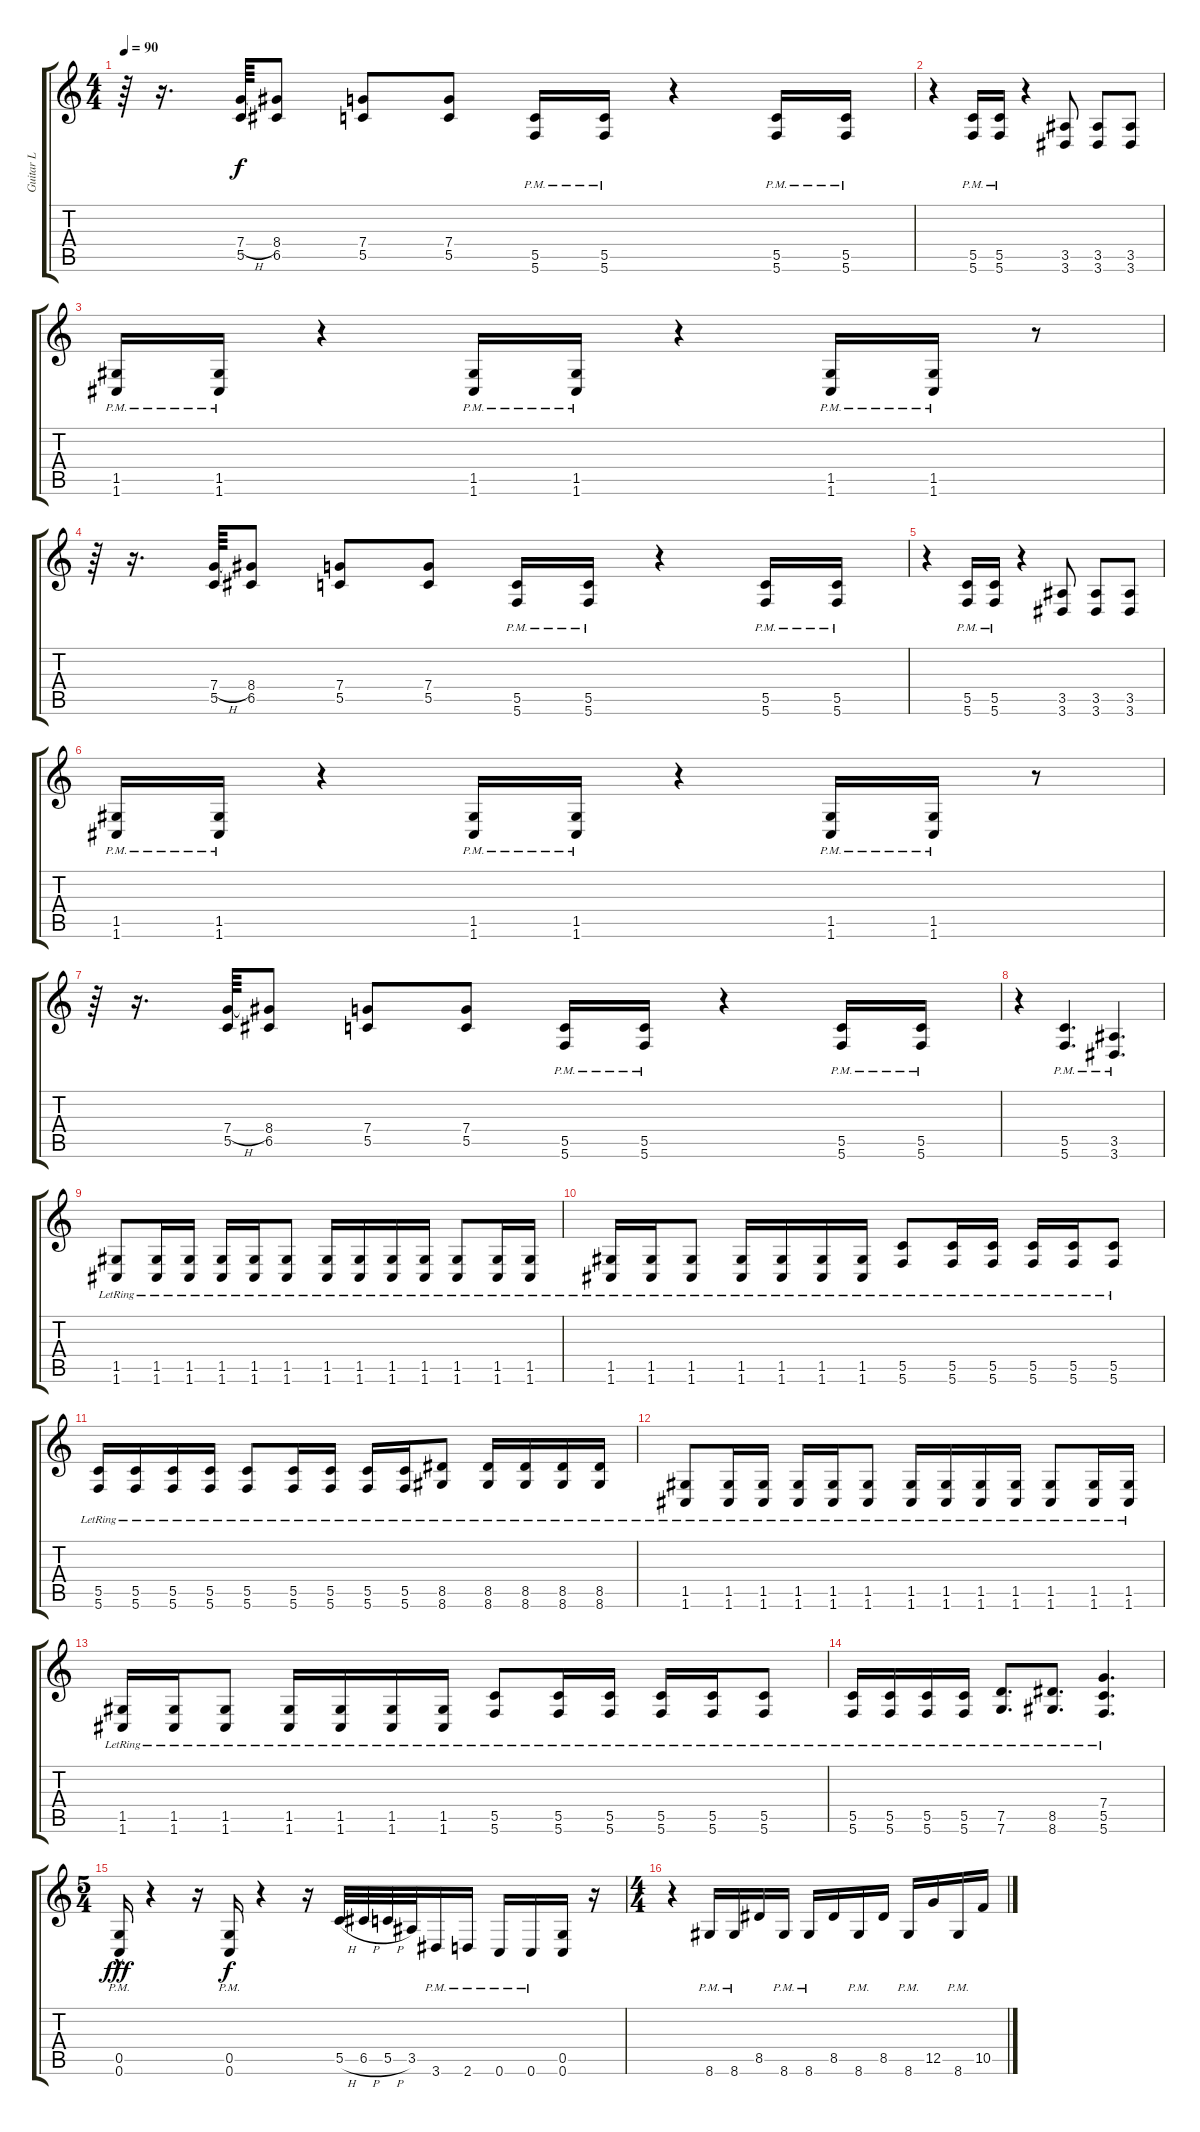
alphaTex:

\track ("Guitar L" "Guitar L") {instrument electricguitarclean}
\staff {score tabs}
\tuning (D4 A3 F3 C3 G2 C2) {hide}
\ts (4 4)
\tempo 90
\clef g2
\ks c
r.64{dy f} r.16{d} (7.4{h} 5.5).64 (8.4 6.5).8 (7.4 5.5).8 (7.4 5.5).8 (5.5 5.6{pm}).16 (5.5 5.6{pm}).16 r.4 (5.5 5.6{pm}).16 (5.5 5.6{pm}).16 |
r.4 (5.5 5.6{pm}).16 (5.5 5.6{pm}).16 r.4 (3.5 3.6).8 (3.5 3.6).8 (3.5 3.6).8 |
(1.5 1.6{pm}).16 (1.5 1.6{pm}).16 r.4 (1.5 1.6{pm}).16 (1.5 1.6{pm}).16 r.4 (1.5 1.6{pm}).16 (1.5 1.6{pm}).16 r.8 |
r.64 r.16{d} (7.4{h} 5.5).64 (8.4 6.5).8 (7.4 5.5).8 (7.4 5.5).8 (5.5 5.6{pm}).16 (5.5 5.6{pm}).16 r.4 (5.5 5.6{pm}).16 (5.5 5.6{pm}).16 |
r.4 (5.5 5.6{pm}).16 (5.5 5.6{pm}).16 r.4 (3.5 3.6).8 (3.5 3.6).8 (3.5 3.6).8 |
(1.5 1.6{pm}).16 (1.5 1.6{pm}).16 r.4 (1.5 1.6{pm}).16 (1.5 1.6{pm}).16 r.4 (1.5 1.6{pm}).16 (1.5 1.6{pm}).16 r.8 |
r.64 r.16{d} (7.4{h} 5.5).64 (8.4 6.5).8 (7.4 5.5).8 (7.4 5.5).8 (5.5 5.6{pm}).16 (5.5 5.6{pm}).16 r.4 (5.5 5.6{pm}).16 (5.5 5.6{pm}).16 |
r.4 (5.5 5.6{pm}).4{d} (3.5 3.6{pm}).4{d} |
(1.5 1.6{lr}).8 (1.5 1.6{lr}).16 (1.5 1.6{lr}).16 (1.5 1.6{lr}).16 (1.5 1.6{lr}).16 (1.5 1.6{lr}).8 (1.5 1.6{lr}).16 (1.5 1.6{lr}).16 (1.5 1.6{lr}).16 (1.5 1.6{lr}).16 (1.5 1.6{lr}).8 (1.5 1.6{lr}).16 (1.5 1.6{lr}).16 |
(1.5 1.6{lr}).16 (1.5 1.6{lr}).16 (1.5 1.6{lr}).8 (1.5 1.6{lr}).16 (1.5 1.6{lr}).16 (1.5 1.6{lr}).16 (1.5 1.6{lr}).16 (5.5 5.6{lr}).8 (5.5 5.6{lr}).16 (5.5 5.6{lr}).16 (5.5 5.6{lr}).16 (5.5 5.6{lr}).16 (5.5 5.6{lr}).8 |
(5.5 5.6{lr}).16 (5.5 5.6{lr}).16 (5.5 5.6{lr}).16 (5.5 5.6{lr}).16 (5.5 5.6{lr}).8 (5.5 5.6{lr}).16 (5.5 5.6{lr}).16 (5.5 5.6{lr}).16 (5.5 5.6{lr}).16 (8.5 8.6{lr}).8 (8.5 8.6{lr}).16 (8.5 8.6{lr}).16 (8.5 8.6{lr}).16 (8.5 8.6{lr}).16 |
(1.5 1.6{lr}).8 (1.5 1.6{lr}).16 (1.5 1.6{lr}).16 (1.5 1.6{lr}).16 (1.5 1.6{lr}).16 (1.5 1.6{lr}).8 (1.5 1.6{lr}).16 (1.5 1.6{lr}).16 (1.5 1.6{lr}).16 (1.5 1.6{lr}).16 (1.5 1.6{lr}).8 (1.5 1.6{lr}).16 (1.5 1.6{lr}).16 |
(1.5 1.6{lr}).16 (1.5 1.6{lr}).16 (1.5 1.6{lr}).8 (1.5 1.6{lr}).16 (1.5 1.6{lr}).16 (1.5 1.6{lr}).16 (1.5 1.6{lr}).16 (5.5 5.6{lr}).8 (5.5 5.6{lr}).16 (5.5 5.6{lr}).16 (5.5 5.6{lr}).16 (5.5 5.6{lr}).16 (5.5 5.6{lr}).8 |
(5.5 5.6{lr}).16 (5.5 5.6{lr}).16 (5.5 5.6{lr}).16 (5.5 5.6{lr}).16 (7.5 7.6{lr}).8{d} (8.5 8.6{lr}).8{d} (7.4 5.5 5.6{lr}).4{d} |
\ts (5 4)
(0.5{hac pm} 0.6).16{dy fff} r.4 r.16 (0.5 0.6{pm}).16{dy f} r.4 r.16 5.5{h}.32 6.5{h}.32 5.5{h}.32 3.5.32 3.6{pm}.16 2.6{pm}.16 0.6{pm}.16 0.6{pm}.16 (0.5 0.6).16 r.16 |
\ts (4 4)
r.4 8.6{pm}.16 8.6{pm}.16 8.5.16 8.6{pm}.16 8.6{pm}.16 8.5.16 8.6{pm}.16 8.5.16 8.6{pm}.16 12.5.16 8.6{pm}.16 10.5.16
